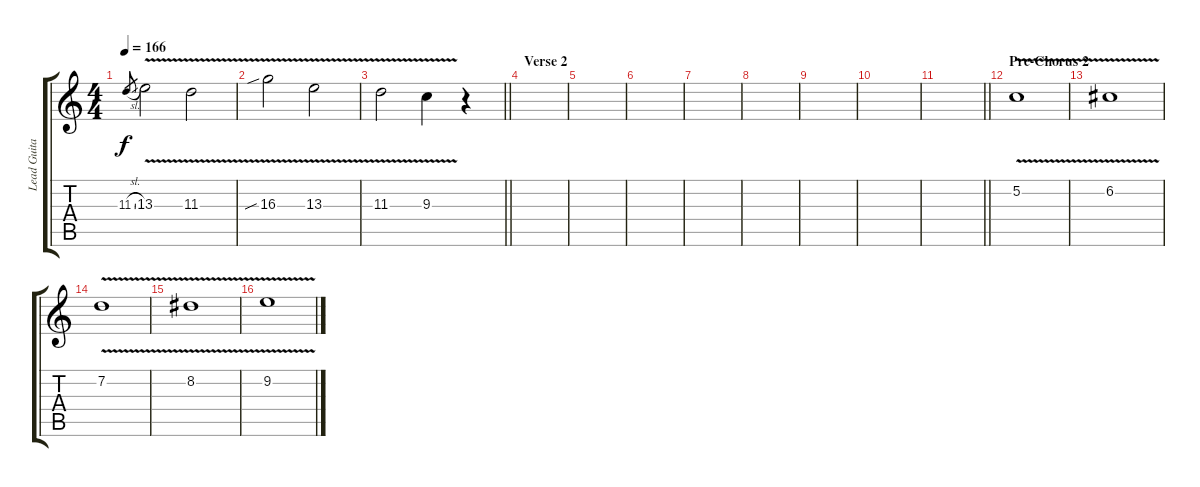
\track ("Lead Guitar 3" "Lead Guita") {instrument overdrivenguitar}
\staff {score tabs}
\tuning (C4 G3 Eb3 Bb2 F2 C2) {hide}
\ts (4 4)
\tempo 166
\clef g2
\ks c
11.3{sl}.8{gr dy f} 13.3{v}.2 11.3{v}.2 |
16.3{v sib}.2 13.3{v}.2 |
\barLineRight lightlight
11.3{v}.2 9.3{v}.4 r.4 |
\section ("" "Verse 2")
|
|
|
|
|
|
|
\barLineRight lightlight
|
\section ("" "Pre-Chorus 2")
5.2{v}.1 |
6.2{v}.1 |
7.2{v}.1 |
8.2{v}.1 |
9.2{v}.1
